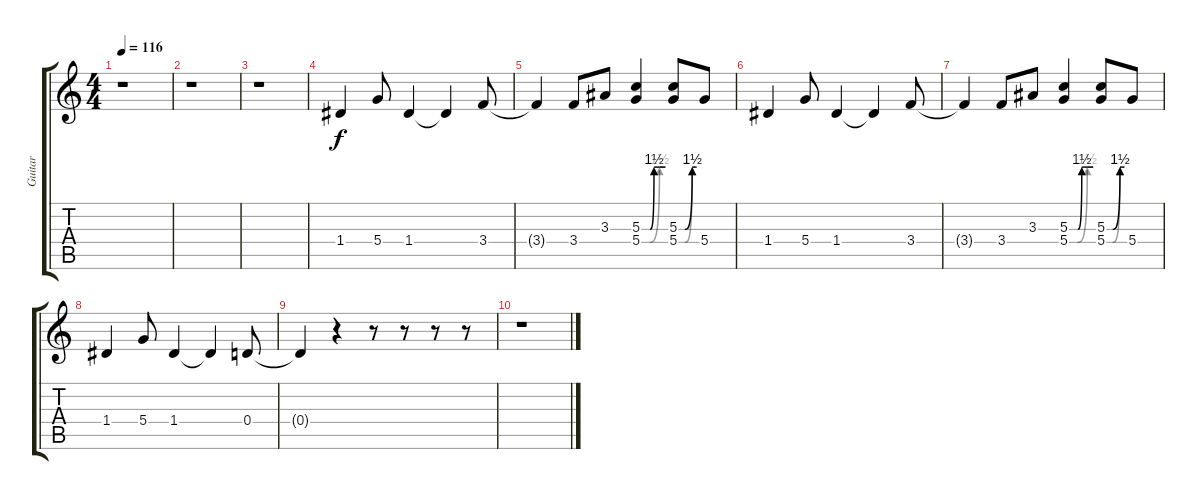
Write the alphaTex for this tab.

\track ("Guitar" "Guitar") {instrument distortionguitar}
\staff {score tabs}
\tuning (E4 B3 G3 D3 A2 E2) {hide}
\ts (4 4)
\tempo 116
\clef g2
\ks c
r.1{dy f} |
r.1 |
r.1 |
1.4.4{volume 13} 5.4.8 1.4.4 1.4{t}.4 3.4.8 |
3.4{t}.4 3.4.8 3.3.8 (5.3{be (custom 0 0 21 0 31 6 45 6 60 6)} 5.4{be (custom 0 0 20 0 45 6 50 6 54 6 60 6)}).4 (5.3{be (custom 0 0 20 0 45 6 49 6 55 6 60 6)} 5.4{be (custom 0 0 20 0 45 6 60 6)}).8 5.4.8 |
1.4.4 5.4.8 1.4.4 1.4{t}.4 3.4.8 |
3.4{t}.4 3.4.8 3.3.8 (5.3{be (custom 0 0 21 0 31 6 45 6 60 6)} 5.4{be (custom 0 0 20 0 45 6 50 6 54 6 60 6)}).4 (5.3{be (custom 0 0 20 0 45 6 49 6 55 6 60 6)} 5.4{be (custom 0 0 20 0 45 6 60 6)}).8 5.4.8 |
1.4.4 5.4.8 1.4.4 1.4{t}.4 0.4.8 |
0.4{t}.4 r.4 r.8 r.8 r.8 r.8 |
r.1
